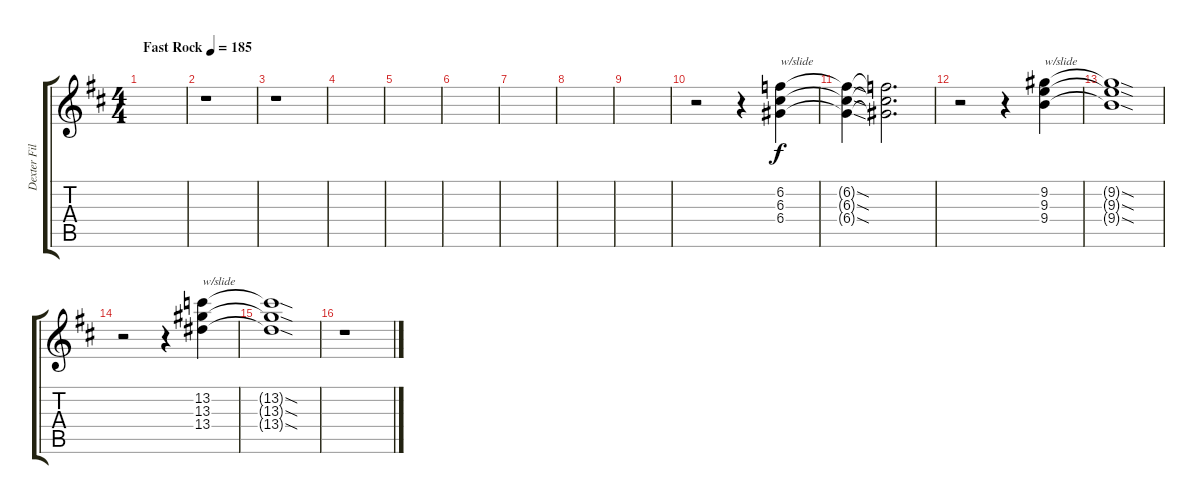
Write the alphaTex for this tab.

\track ("Dexter Fill" "Dexter Fil") {instrument distortionguitar}
\staff {score tabs}
\tuning (E4 B3 G3 D3 A2 E2) {hide}
\ts (4 4)
\tempo (185 "Fast Rock")
\clef g2
\ks d
|
r.1 |
r.1 |
|
|
|
|
|
|
r.2 r.4 (6.2 6.3 6.4).4{txt "w/slide"} |
(6.2{sod t} 6.3{sod t} 6.4{sod t}).4 (6.2{t} 6.3{t} 6.4{t}).2{d} |
r.2 r.4 (9.2 9.3 9.4).4{txt "w/slide"} |
(9.2{sod t} 9.3{sod t} 9.4{sod t}).1 |
r.2 r.4 (13.2 13.3 13.4).4{txt "w/slide"} |
(13.2{sod t} 13.3{sod t} 13.4{sod t}).1 |
r.1
